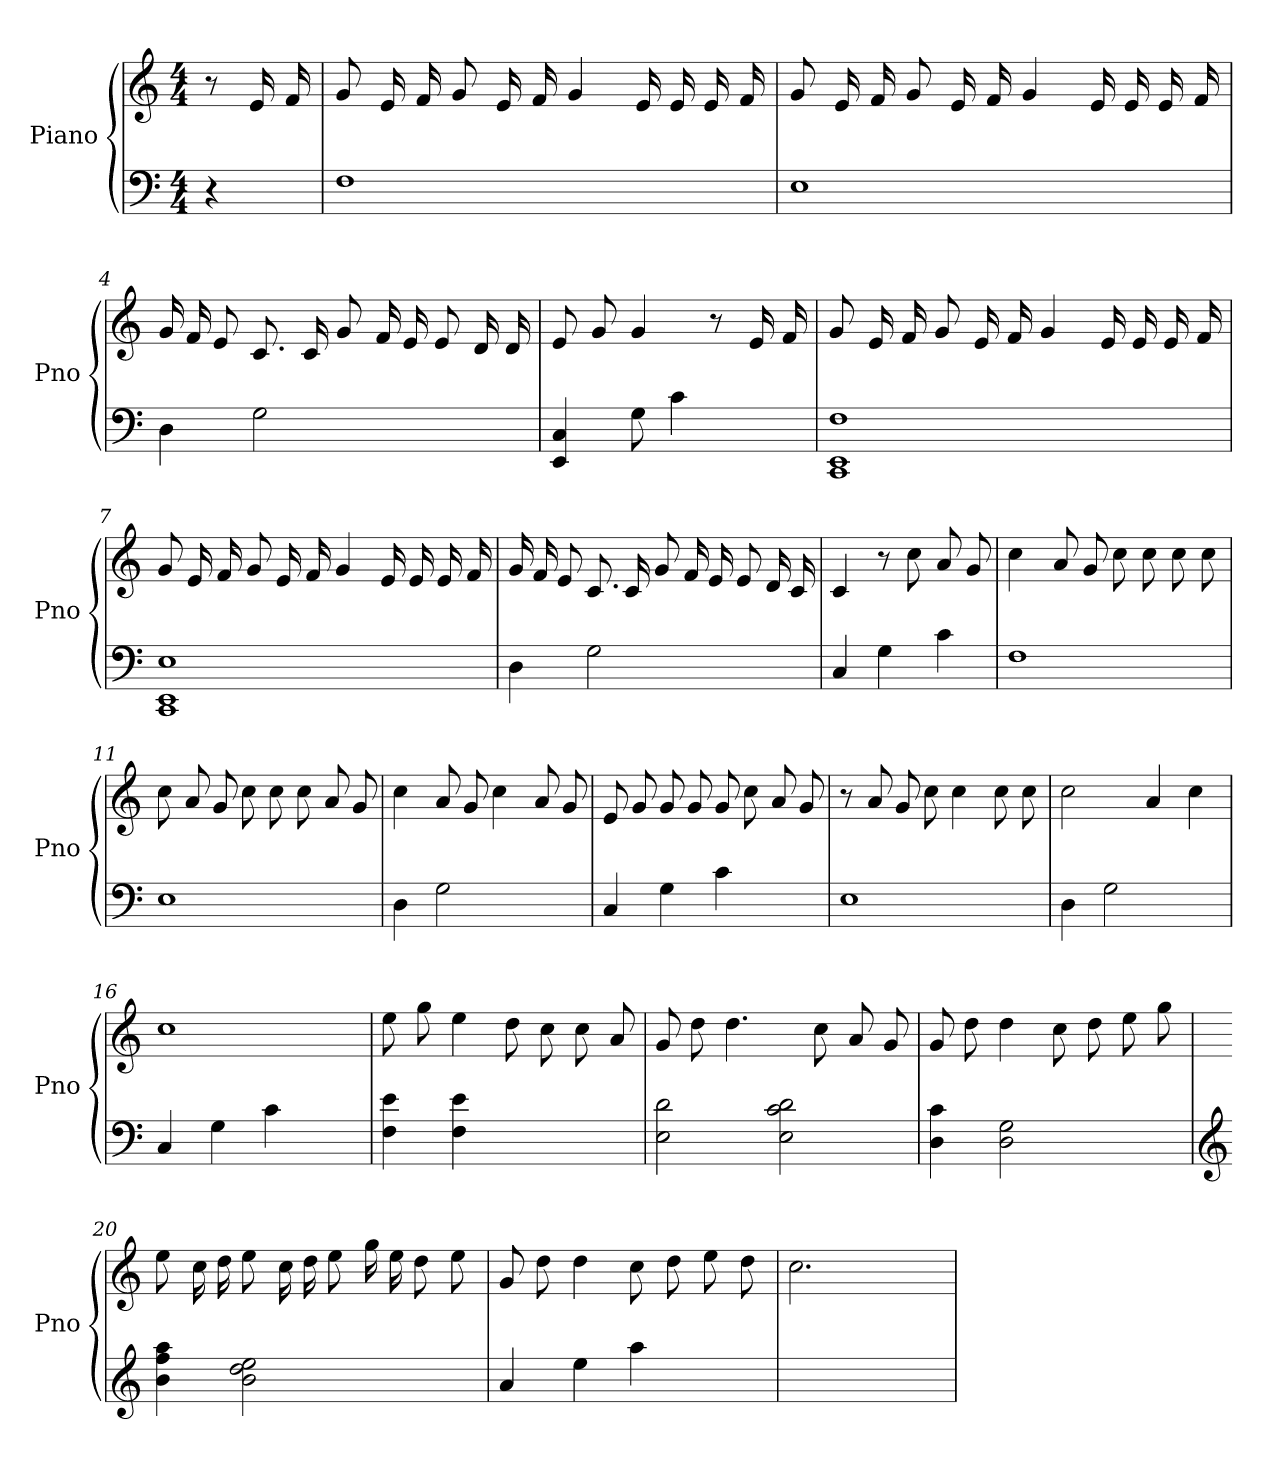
**kern	**kern
*part2	*part1
*staff2	*staff1
*I"Piano	*I"Piano
*I'Pno	*I'Pno
*clefF4	*clefG2
*k[]	*k[]
*M4/4	*M4/4
=1	=1
4r	8r
.	16e
.	16f
=2	=2
1F	8g
.	16e
.	16f
.	8g
.	16e
.	16f
.	4g
.	16e
.	16e
.	16e
.	16f
=3	=3
1E	8g
.	16e
.	16f
.	8g
.	16e
.	16f
.	4g
.	16e
.	16e
.	16e
.	16f
=4	=4
4D	16g
.	16f
.	8e
2G	8.c
.	16c
.	8g
.	16f
.	16e
4ryy	8e
.	16d
.	16d
!!LO:LB:g=z
=5	=5
4C 4EE	8e
.	8g
8G	4g
4c	.
.	8r
8ryy	16e
.	16f
=6	=6
1F 1EE 1CC	8g
.	16e
.	16f
.	8g
.	16e
.	16f
.	4g
.	16e
.	16e
.	16e
.	16f
=7	=7
1E 1EE 1CC	8g
.	16e
.	16f
.	8g
.	16e
.	16f
.	4g
.	16e
.	16e
.	16e
.	16f
!!LO:LB:g=z
=8	=8
4D	16g
.	16f
.	8e
2G	8.c
.	16c
.	8g
.	16f
.	16e
4ryy	8e
.	16d
.	16c
=9	=9
4C	4c
4G	8r
.	8cc
4c	8a
.	8g
=10	=10
1F	4cc
.	8a
.	8g
.	8cc
.	8cc
.	8cc
.	8cc
=11	=11
1E	8cc
.	8a
.	8g
.	8cc
.	8cc
.	8cc
.	8a
.	8g
!!LO:LB:g=z
=12	=12
4D	4cc
2G	8a
.	8g
.	4cc
4ryy	8a
.	8g
=13	=13
4C	8e
.	8g
4G	8g
.	8g
4c	8g
.	8cc
4ryy	8a
.	8g
=14	=14
1E	8r
.	8a
.	8g
.	8cc
.	4cc
.	8cc
.	8cc
=15	=15
4D	2cc
2G	.
.	4a
4ryy	4cc
=16	=16
4C	1cc
4G	.
4c	.
4ryy	.
!!LO:LB:g=z
=17	=17
4e 4F	8ee
.	8gg
4e 4F	4ee
2ryy	8dd
.	8cc
.	8cc
.	8a
=18	=18
2d 2E	8g
.	8dd
.	4.dd
2d 2c 2E	.
.	8cc
.	8a
.	8g
=19	=19
4c 4D	8g
.	8dd
2G 2D	4dd
.	8cc
.	8dd
4ryy	8ee
.	8gg
!!LO:LB:g=z
=20	=20
*clefG2	*
*k[]	*
4aa 4ff 4b	8ee
.	16cc
.	16dd
2ee 2dd 2b	8ee
.	16cc
.	16dd
.	8ee
.	16gg
.	16ee
4ryy	8dd
.	8ee
=21	=21
4a	8g
.	8dd
4ee	4dd
4aa	8cc
.	8dd
4ryy	8ee
.	8dd
=22	=22
1ryy	2.cc
.	4ryy
=	=
*-	*-
